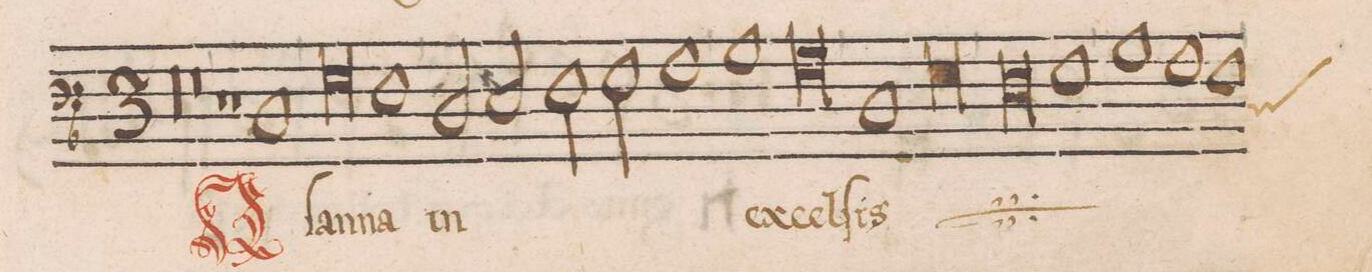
**kern	**text
*I"BASSVS	*
*clefF4	*
*k[b-]	*
*met(3)	*
*M3/1	*
00.r	.
=41-	=41-
=42-	=42-
0.r	.
=43-	=43-
1r	.
1r	.
1D	O-
=44-	=44-
0G	-ſan-
1F	-na
=45-	=45-
2D/	in
2Eny/	.
2F\	.
2G\	.
1A	.
=46-	=46-
1B-	ex-
0A	-cel-
=47-	=47-
1D	-ſis
*col	*ij
0G	in
*Xcol	*
=48-	=48-
0F	ex-
1G	.
=49-	=49-
1B-	-cel-
1A	.
1G	-ſis
*custos:D	*Xij
=50-	=50-
*-	*-
